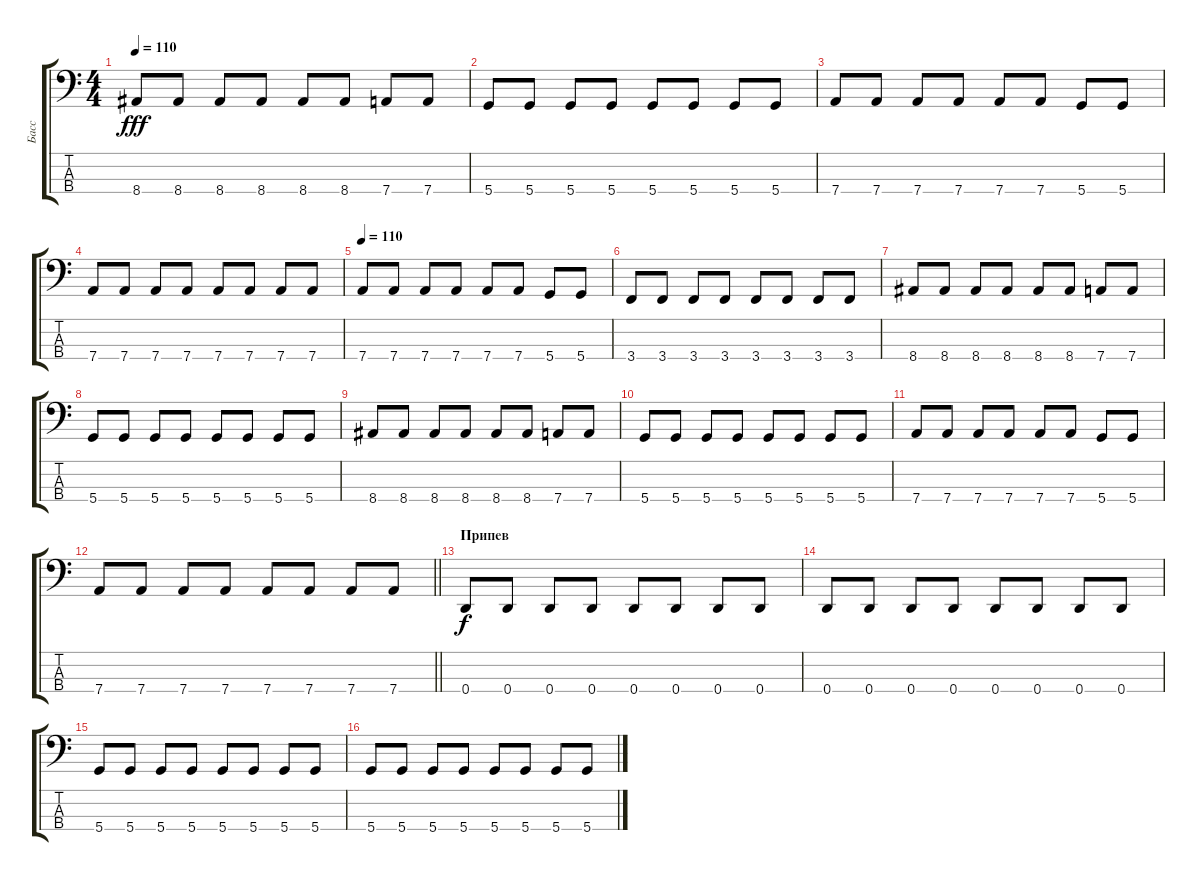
\track ("Басс" "Басс") {instrument electricbassfinger}
\staff {score tabs}
\tuning (G2 D2 A1 D1) {hide}
\ts (4 4)
\tempo 110
\clef f4
\ks c
8.4.8{dy fff} 8.4.8 8.4.8 8.4.8 8.4.8 8.4.8 7.4.8 7.4.8 |
5.4.8 5.4.8 5.4.8 5.4.8 5.4.8 5.4.8 5.4.8 5.4.8 |
7.4.8 7.4.8 7.4.8 7.4.8 7.4.8 7.4.8 5.4.8 5.4.8 |
7.4.8 7.4.8 7.4.8 7.4.8 7.4.8 7.4.8 7.4.8 7.4.8 |
\tempo 110
7.4.8 7.4.8 7.4.8 7.4.8 7.4.8 7.4.8 5.4.8 5.4.8 |
3.4.8 3.4.8 3.4.8 3.4.8 3.4.8 3.4.8 3.4.8 3.4.8 |
8.4.8 8.4.8 8.4.8 8.4.8 8.4.8 8.4.8 7.4.8 7.4.8 |
5.4.8 5.4.8 5.4.8 5.4.8 5.4.8 5.4.8 5.4.8 5.4.8 |
8.4.8 8.4.8 8.4.8 8.4.8 8.4.8 8.4.8 7.4.8 7.4.8 |
5.4.8 5.4.8 5.4.8 5.4.8 5.4.8 5.4.8 5.4.8 5.4.8 |
7.4.8 7.4.8 7.4.8 7.4.8 7.4.8 7.4.8 5.4.8 5.4.8 |
\barLineRight lightlight
7.4.8 7.4.8 7.4.8 7.4.8 7.4.8 7.4.8 7.4.8 7.4.8 |
\section ("" "Припев")
0.4.8{dy f} 0.4.8 0.4.8 0.4.8 0.4.8 0.4.8 0.4.8 0.4.8 |
0.4.8 0.4.8 0.4.8 0.4.8 0.4.8 0.4.8 0.4.8 0.4.8 |
5.4.8 5.4.8 5.4.8 5.4.8 5.4.8 5.4.8 5.4.8 5.4.8 |
5.4.8 5.4.8 5.4.8 5.4.8 5.4.8 5.4.8 5.4.8 5.4.8
